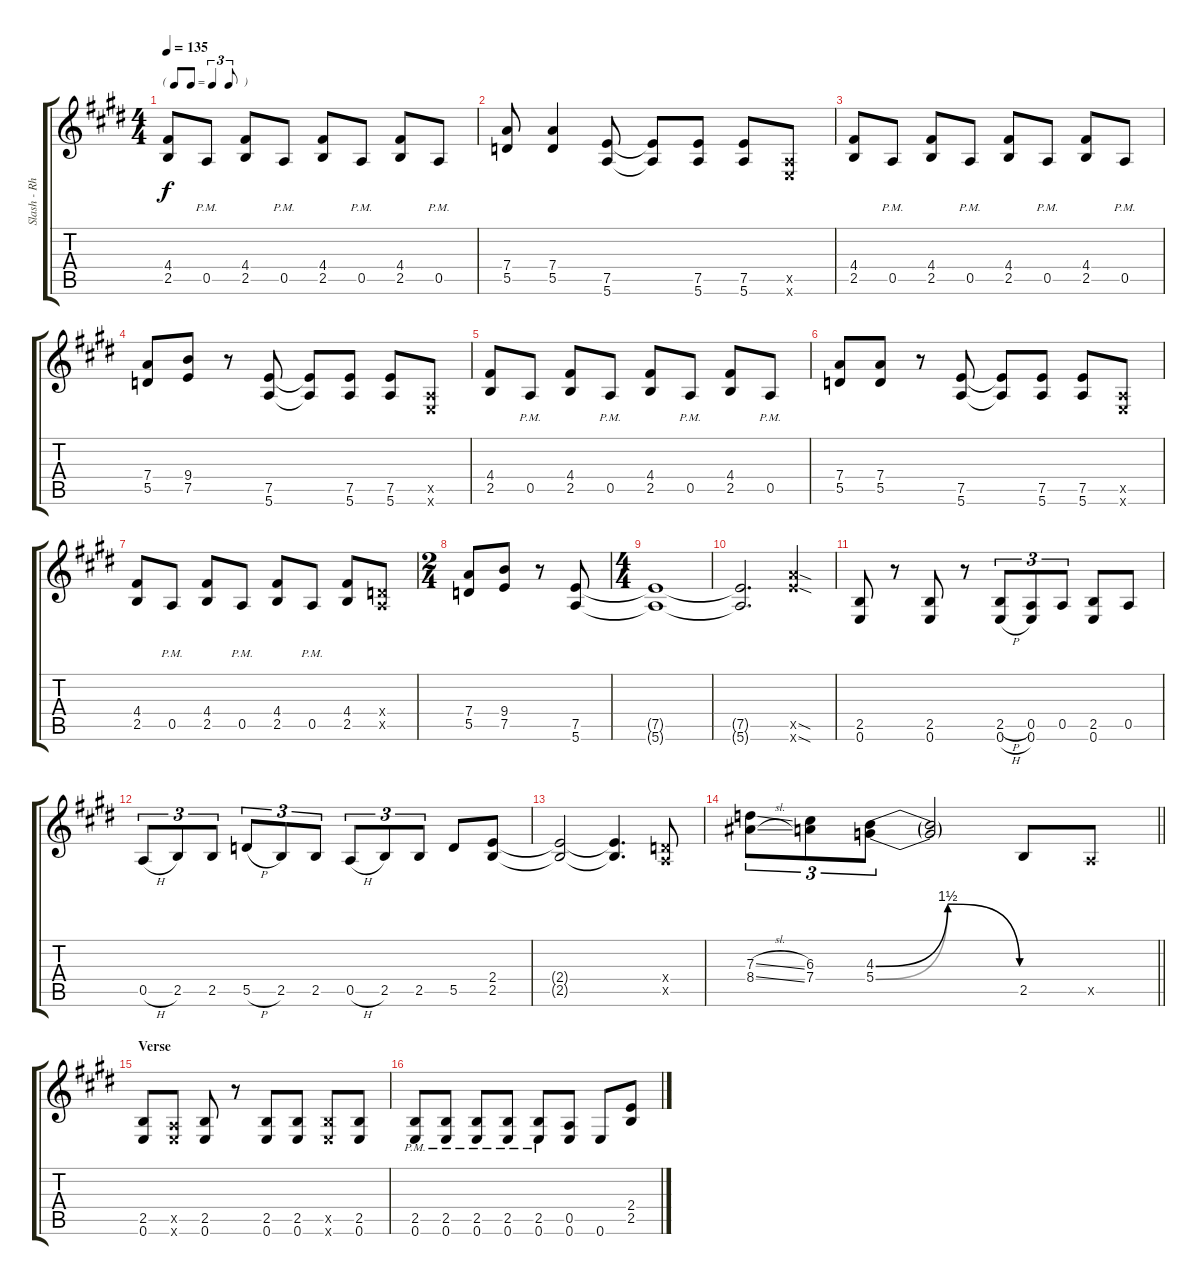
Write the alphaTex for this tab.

\track ("Slash - Rhytm Guitar" "Slash - Rh") {instrument distortionguitar}
\staff {score tabs}
\tuning (E4 B3 G3 D3 A2 E2) {hide}
\ts (4 4)
\tf triplet8th
\tempo 135
\clef g2
\ks e
(4.4 2.5).8{dy f} 0.5{pm}.8 (4.4 2.5).8 0.5{pm}.8 (4.4 2.5).8 0.5{pm}.8 (4.4 2.5).8 0.5{pm}.8 |
(7.4 5.5).8 (7.4 5.5).4 (7.5 5.6).8 (7.5{t} 5.6{t}).8 (7.5 5.6).8 (7.5 5.6).8 (0.5{x} 0.6{x}).8 |
(4.4 2.5).8 0.5{pm}.8 (4.4 2.5).8 0.5{pm}.8 (4.4 2.5).8 0.5{pm}.8 (4.4 2.5).8 0.5{pm}.8 |
(7.4 5.5).8 (9.4 7.5).8 r.8 (7.5 5.6).8 (7.5{t} 5.6{t}).8 (7.5 5.6).8 (7.5 5.6).8 (0.5{x} 0.6{x}).8 |
(4.4 2.5).8 0.5{pm}.8 (4.4 2.5).8 0.5{pm}.8 (4.4 2.5).8 0.5{pm}.8 (4.4 2.5).8 0.5{pm}.8 |
(7.4 5.5).8 (7.4 5.5).8 r.8 (7.5 5.6).8 (7.5{t} 5.6{t}).8 (7.5 5.6).8 (7.5 5.6).8 (0.5{x} 0.6{x}).8 |
(4.4 2.5).8 0.5{pm}.8 (4.4 2.5).8 0.5{pm}.8 (4.4 2.5).8 0.5{pm}.8 (4.4 2.5).8 (0.4{x} 0.5{x}).8 |
\ts (2 4)
(7.4 5.5).8 (9.4 7.5).8 r.8 (7.5 5.6).8 |
\ts (4 4)
(7.5{t} 5.6{t}).1 |
(7.5{t} 5.6{t}).2{d} (12.5{sod x} 12.6{sod x}).4 |
(2.5 0.6).8 r.8 (2.5 0.6).8 r.8 (2.5{h} 0.6{h}).8{tu (3 2)} (0.5 0.6).8{tu (3 2)} 0.5.8{tu (3 2)} (2.5 0.6).8 0.5.8 |
0.5{h}.8{tu (3 2)} 2.5.8{tu (3 2)} 2.5.8{tu (3 2)} 5.5{h}.8{tu (3 2)} 2.5.8{tu (3 2)} 2.5.8{tu (3 2)} 0.5{h}.8{tu (3 2)} 2.5.8{tu (3 2)} 2.5.8{tu (3 2)} 5.5.8 (2.4 2.5).8 |
(2.4{t} 2.5{t}).2 (2.4{t} 2.5{t}).4{d} (0.4{x} 0.5{x}).8 |
\barLineRight lightlight
(7.3{sl} 8.4{sl}).8{tu (3 2)} (6.3 7.4).8{tu (3 2)} (4.3{be (bendrelease 0 0 30 6 30 6 60 0)} 5.4{be (bendrelease 0 0 30 6 30 6 60 0)}).8{tu (3 2)} (4.3{t} 5.4{t}).2 2.5.8 0.5{x}.8 |
\section ("" "Verse")
(2.5 0.6).8 (0.5{x} 0.6{x}).8 (2.5 0.6).8 r.8 (2.5 0.6).8 (2.5 0.6).8 (2.5{x} 0.6{x}).8 (2.5 0.6).8 |
(2.5{pm} 0.6{pm}).8 (2.5{pm} 0.6{pm}).8 (2.5{pm} 0.6{pm}).8 (2.5{pm} 0.6{pm}).8 (2.5{pm} 0.6{pm}).8 (0.5 0.6).8 0.6.8 (2.4 2.5).8
